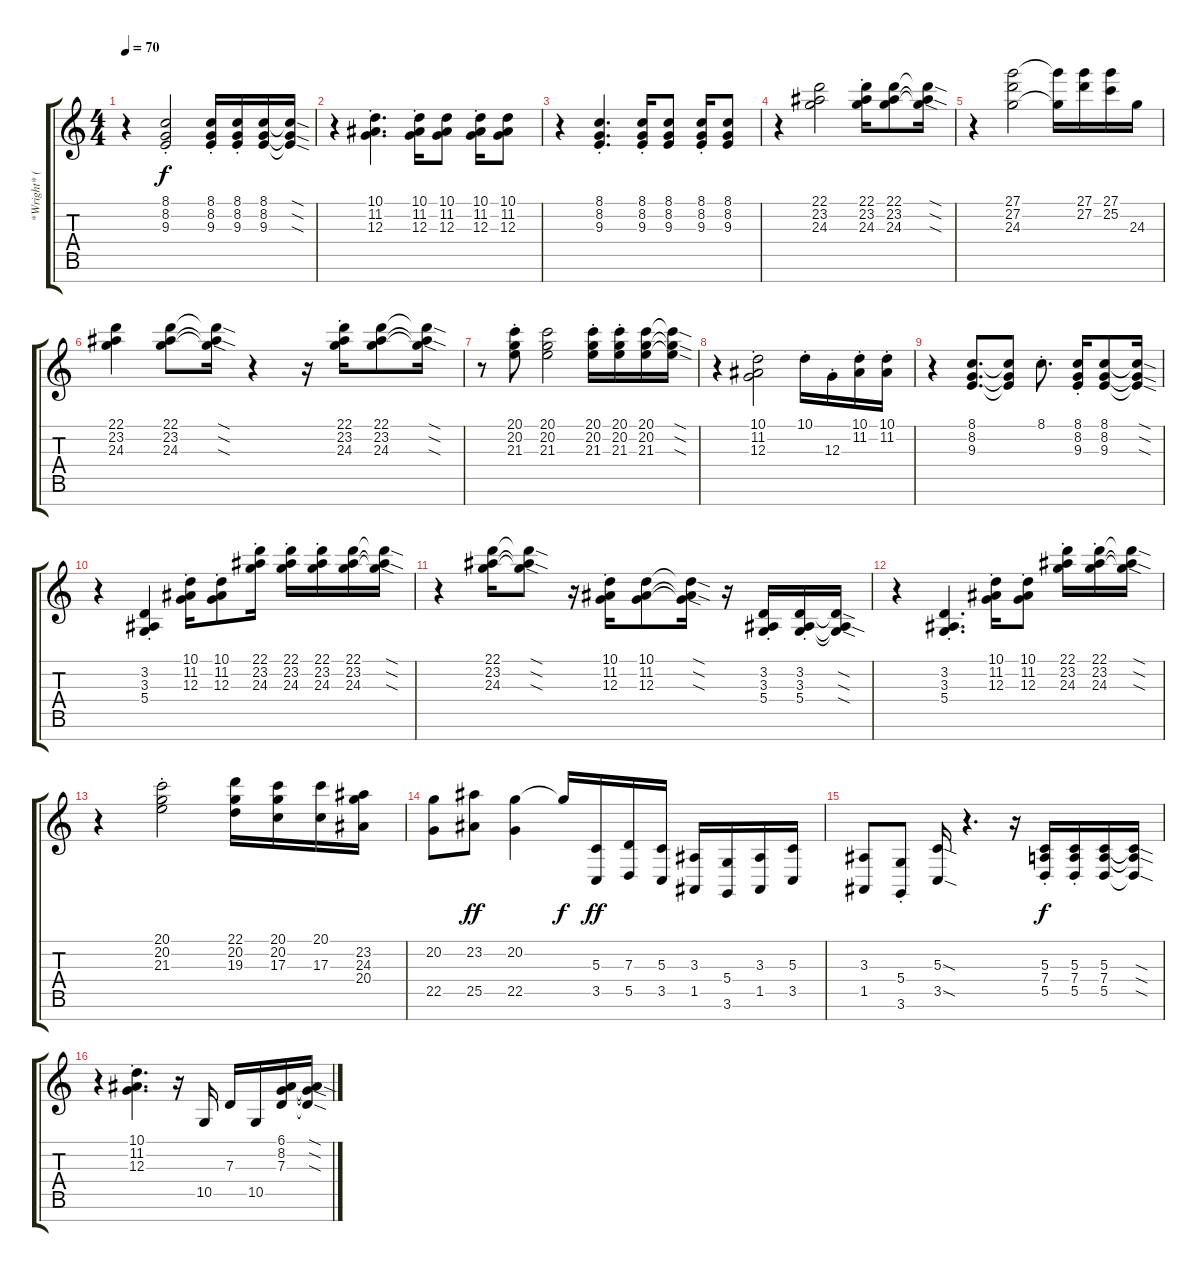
\track ("*Wright* (Organ II)" "*Wright* (") {instrument rockorgan}
\staff {score tabs}
\tuning (E4 B3 G3 D3 A2 E2 B1) {hide}
\ts (4 4)
\tempo 70
\clef g2
\ks c
r.4{dy f} (8.1{st} 8.2{st} 9.3{st}).2 (8.1{st} 8.2{st} 9.3{st}).16 (8.1{st} 8.2{st} 9.3{st}).16 (8.1 8.2 9.3).16 (8.1{sod t} 8.2{sod t} 9.3{sod t}).16 |
r.4 (10.1{st} 11.2{st} 12.3{st}).4{d} (10.1{st} 11.2{st} 12.3{st}).16 (10.1 11.2 12.3).8 (10.1{st} 11.2{st} 12.3{st}).16 (10.1 11.2 12.3).8 |
r.4 (8.1{st} 8.2{st} 9.3{st}).4{d} (8.1{st} 8.2{st} 9.3{st}).16 (8.1 8.2 9.3).8 (8.1{st} 8.2{st} 9.3{st}).16 (8.1 8.2 9.3).8 |
r.4 (22.1 23.2 24.3).2 (22.1{st} 23.2{st} 24.3{st}).16 (22.1 23.2 24.3).8 (22.1{sod t} 23.2{sod t} 24.3{sod t}).16 |
r.4 (27.1 27.2 24.3).2 (27.1{t} 24.3{t}).16 (27.1 27.2).16 (27.1 25.2).16 24.3.16 |
(22.1 23.2 24.3).4 (22.1 23.2 24.3).8 (22.1{sod t} 23.2{sod t} 24.3{sod t}).16 r.4 r.16 (22.1{st} 23.2{st} 24.3{st}).16 (22.1 23.2 24.3).8 (22.1{sod t} 23.2{sod t} 24.3{sod t}).16 |
r.8 (20.1{st} 20.2{st} 21.3{st}).8 (20.1 20.2 21.3).2 (20.1{st} 20.2{st} 21.3{st}).16 (20.1{st} 20.2{st} 21.3{st}).16 (20.1 20.2 21.3).16 (20.1{sod t} 20.2{sod t} 21.3{sod t}).16 |
r.4 (10.1{st} 11.2{st} 12.3{st}).2 10.1{st}.16 12.3{st}.16 (10.1{st} 11.2{st}).16 (10.1{st} 11.2{st}).16 |
r.4 (8.1 8.2 9.3).8{d} (8.1{t} 8.2{t} 9.3{t}).8 8.1{st}.8{d} (8.1{st} 8.2{st} 9.3{st}).16 (8.1 8.2 9.3).8 (8.1{sod t} 8.2{sod t} 9.3{sod t}).16 |
r.4 (3.2{st} 3.3{st} 5.4{st}).4 (10.1{st} 11.2{st} 12.3{st}).16 (10.1{st} 11.2{st} 12.3{st}).8 (22.1{st} 23.2{st} 24.3{st}).16 (22.1{st} 23.2{st} 24.3{st}).16 (22.1{st} 23.2{st} 24.3{st}).16 (22.1 23.2 24.3).16 (22.1{sod t} 23.2{sod t} 24.3{sod t}).16 |
r.4 (22.1 23.2 24.3).16 (22.1{sod t} 23.2{sod t} 24.3{sod t}).8 r.16 (10.1 11.2 12.3{st}).16 (10.1 11.2 12.3).8 (10.1{sod t} 11.2{sod t} 12.3{sod t}).16 r.16 (3.2{st} 3.3{st} 5.4{st}).16 (3.2{st} 3.3{st} 5.4{st}).16 (3.2{sod t} 3.3{sod t} 5.4{sod t}).16 |
r.4 (3.2{st} 3.3{st} 5.4{st}).4{d} (10.1{st} 11.2{st} 12.3{st}).16 (10.1{st} 11.2{st} 12.3{st}).8 (22.1{st} 23.2{st} 24.3{st}).16 (22.1{st} 23.2{st} 24.3{st}).16 (22.1{sod t} 23.2{sod t} 24.3{sod t}).16 |
r.4 (20.1{st} 20.2{st} 21.3{st}).2 (22.1 20.2 19.3).16 (20.1 20.2 17.3).16 (20.1 17.3).16 (23.2 24.3 20.4).16 |
(20.2 22.5).8 (23.2 25.5).8{dy ff} (20.2 22.5).4 20.2{t}.16{dy f} (5.3 3.5).16{dy ff} (7.3 5.5).16 (5.3 3.5).16 (3.3 1.5).16 (5.4 3.6).16 (3.3 1.5).16 (5.3 3.5).16 |
(3.3 1.5).8 (5.4{st} 3.6{st}).8 (5.3{sod} 3.5{sod}).16 r.4{d} r.16 (5.3{st} 7.4{st} 5.5{st}).16{dy f} (5.3{st} 7.4{st} 5.5{st}).16 (5.3 7.4 5.5).16 (5.3{sod t} 7.4{sod t} 5.5{sod t}).16 |
r.4 (10.1{st} 11.2{st} 12.3{st}).4{d} r.16 10.5.16 7.3.16 10.5.16 (6.1 8.2 7.3).16 (6.1{sod t} 8.2{sod t} 7.3{sod t}).16
